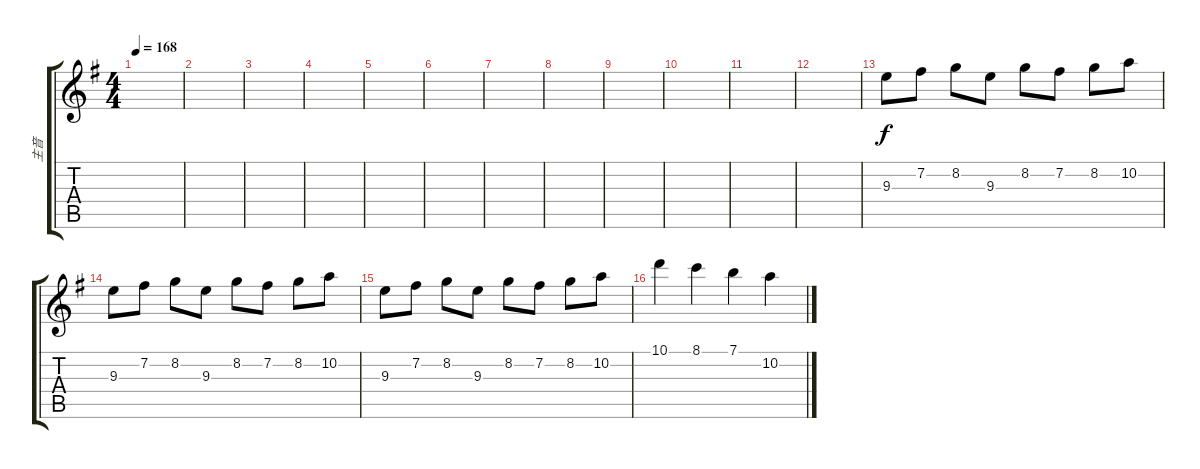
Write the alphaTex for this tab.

\track ("主音" "主音") {instrument overdrivenguitar}
\staff {score tabs}
\tuning (E4 B3 G3 D3 A2 E2) {hide}
\ts (4 4)
\tempo 168
\clef g2
\ks g
|
|
|
|
|
|
|
|
|
|
|
|
9.3.8 7.2.8 8.2.8 9.3.8 8.2.8 7.2.8 8.2.8 10.2.8 |
9.3.8 7.2.8 8.2.8 9.3.8 8.2.8 7.2.8 8.2.8 10.2.8 |
9.3.8 7.2.8 8.2.8 9.3.8 8.2.8 7.2.8 8.2.8 10.2.8 |
10.1.4 8.1.4 7.1.4 10.2.4
